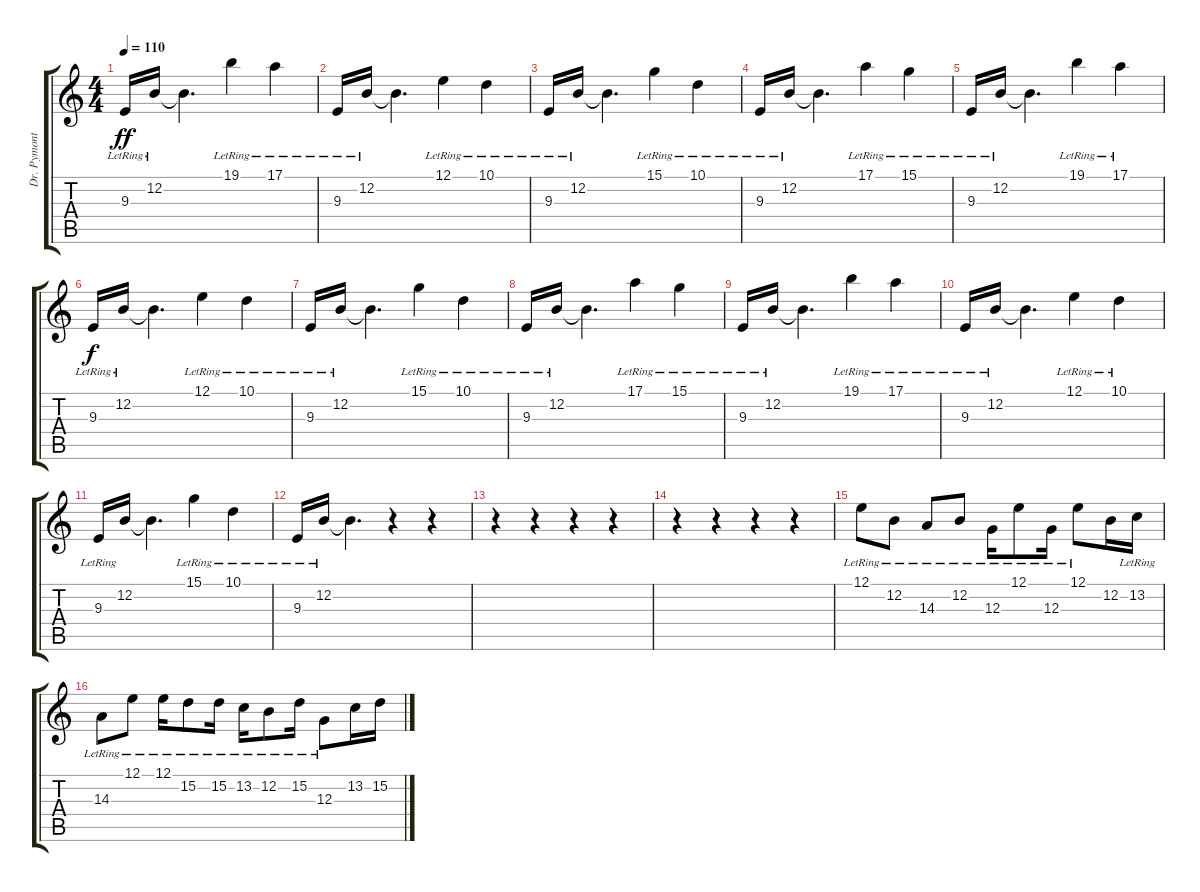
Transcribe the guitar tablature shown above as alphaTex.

\track ("Dr. Pymonte" "Dr. Pymont") {instrument orchestralharp}
\staff {score tabs}
\tuning (E4 B3 G3 D3 A2 E2) {hide}
\ts (4 4)
\tempo 110
\clef g2
\ks c
9.3{lr}.16{dy ff} 12.2{lr}.16 12.2{t}.4{d} 19.1{lr}.4 17.1{lr}.4 |
9.3{lr}.16 12.2{lr}.16 12.2{t}.4{d} 12.1{lr}.4 10.1{lr}.4 |
9.3{lr}.16 12.2{lr}.16 12.2{t}.4{d} 15.1{lr}.4 10.1{lr}.4 |
9.3{lr}.16 12.2{lr}.16 12.2{t}.4{d} 17.1{lr}.4 15.1{lr}.4 |
9.3{lr}.16 12.2{lr}.16 12.2{t}.4{d} 19.1{lr}.4 17.1{lr}.4 |
9.3{lr}.16{dy f} 12.2{lr}.16 12.2{t}.4{d} 12.1{lr}.4 10.1{lr}.4 |
9.3{lr}.16 12.2{lr}.16 12.2{t}.4{d} 15.1{lr}.4 10.1{lr}.4 |
9.3{lr}.16 12.2{lr}.16 12.2{t}.4{d} 17.1{lr}.4 15.1{lr}.4 |
9.3{lr}.16 12.2{lr}.16 12.2{t}.4{d} 19.1{lr}.4 17.1{lr}.4 |
9.3{lr}.16 12.2{lr}.16 12.2{t}.4{d} 12.1{lr}.4 10.1{lr}.4 |
9.3{lr}.16 12.2{lr}.16 12.2{t}.4{d} 15.1{lr}.4 10.1{lr}.4 |
9.3{lr}.16 12.2{lr}.16 12.2{t}.4{d} r.4 r.4 |
r.4 r.4 r.4 r.4 |
r.4 r.4 r.4 r.4 |
12.1{lr}.8 12.2{lr}.8 14.3{lr}.8 12.2{lr}.8 12.3{lr}.16 12.1{lr}.8 12.3{lr}.16 12.1{lr}.8 12.2.16 13.2{lr}.16 |
14.3{lr}.8 12.1{lr}.8 12.1{lr}.16 15.2{lr}.8 15.2{lr}.16 13.2{lr}.16 12.2{lr}.8 15.2{lr}.16 12.3{lr}.8 13.2.16 15.2.16
